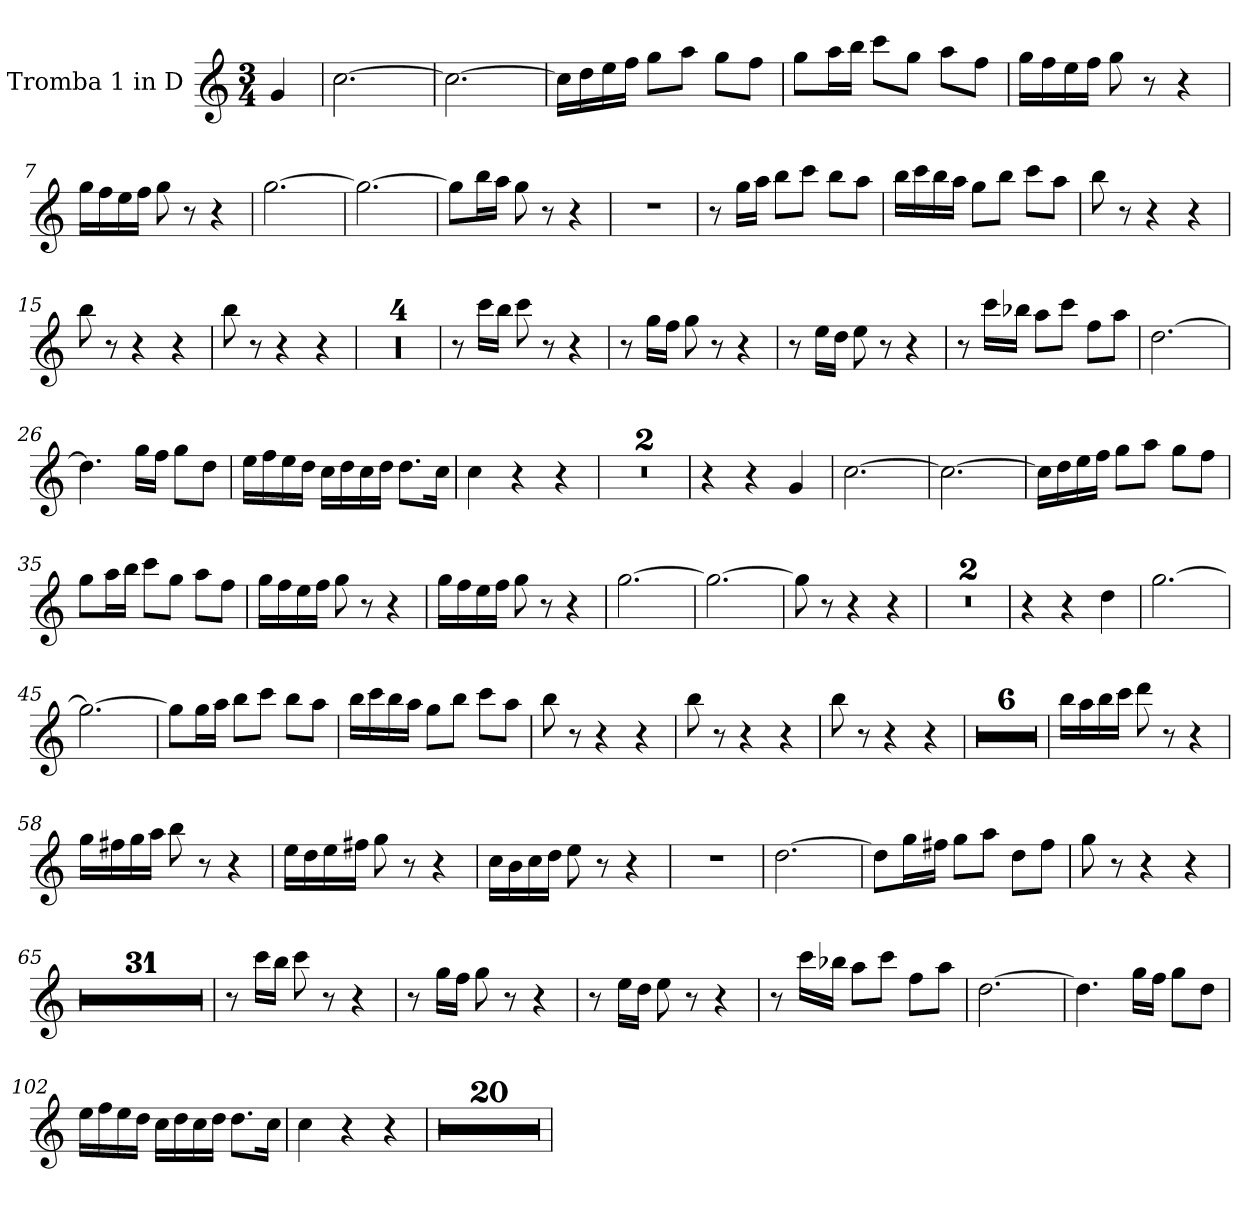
**kern
*part1
*staff1
*I"Tromba 1 in D
*clefG2
*ITrd-1c-2
*k[f#c#]
*M3/4
=1
4a/
=2
[2.dd\
=3
2.dd\_
=4
16dd\LL]
16ee\
16ff#\
16gg\JJ
8aa\L
8bb\J
8aa\L
8gg\J
!!LO:LB:g=z
=5
8aa\L
16bb\L
16ccc#\JJ
8ddd\L
8aa\J
8bb\L
8gg\J
=6
16aa\LL
16gg\
16ff#\
16gg\JJ
8aa\
8r
4r
=7
16aa\LL
16gg\
16ff#\
16gg\JJ
8aa\
8r
4r
!!LO:LB:g=z
=8
[2.aa\
=9
2.aa\_
=10
8aa\L]
16ccc#\L
16bb\JJ
8aa\
8r
4r
=11
2.r
!!LO:LB:g=z
=12
8r
16aa\LL
16bb\JJ
8ccc#\L
8ddd\J
8ccc#\L
8bb\J
=13
16ccc#\LL
16ddd\
16ccc#\
16bb\JJ
8aa\L
8ccc#\J
8ddd\L
8bb\J
=14
8ccc#\
8r
4r
4r
!!LO:LB:g=z
=15
8ccc#\
8r
4r
4r
=16
8ccc#\
8r
4r
4r
=17
2.r
=18
2.r
=19
2.r
=20
2.r
=21
8r
16ddd\LL
16ccc#\JJ
8ddd\
8r
4r
!!LO:LB:g=z
=22
8r
16aa\LL
16gg\JJ
8aa\
8r
4r
=23
8r
16ff#\LL
16ee\JJ
8ff#\
8r
4r
=24
8r
16ddd\LL
16cccn\JJ
8bb\L
8ddd\J
8gg\L
8bb\J
!!LO:LB:g=z
=25
[2.ee\
=26
4.ee\]
16aa\LL
16gg\JJ
8aa\L
8ee\J
=27
16ff#\LL
16gg\
16ff#\
16ee\JJ
16dd\LL
16ee\
16dd\
16ee\JJ
8.ee\L
16dd\Jk
=28
4dd\
4r
4r
!!LO:LB:g=z
=29
2.r
=30
2.r
=31
4r
4r
4a/
=32
[2.dd\
=33
2.dd\_
!!LO:LB:g=z
=34
16dd\LL]
16ee\
16ff#\
16gg\JJ
8aa\L
8bb\J
8aa\L
8gg\J
=35
8aa\L
16bb\L
16ccc#\JJ
8ddd\L
8aa\J
8bb\L
8gg\J
=36
16aa\LL
16gg\
16ff#\
16gg\JJ
8aa\
8r
4r
!!LO:LB:g=z
=37
16aa\LL
16gg\
16ff#\
16gg\JJ
8aa\
8r
4r
=38
[2.aa\
=39
2.aa\_
=40
8aa\]
8r
4r
4r
!!LO:LB:g=z
=41
2.r
=42
2.r
=43
4r
4r
4ee\
=44
[2.aa\
!!LO:LB:g=z
=45
2.aa\_
=46
8aa\L]
16aa\L
16bb\JJ
8ccc#\L
8ddd\J
8ccc#\L
8bb\J
=47
16ccc#\LL
16ddd\
16ccc#\
16bb\JJ
8aa\L
8ccc#\J
8ddd\L
8bb\J
=48
8ccc#\
8r
4r
4r
!!LO:PB:g=z
=49
8ccc#\
8r
4r
4r
=50
8ccc#\
8r
4r
4r
=51
2.r
=52
2.r
=53
2.r
=54
2.r
=55
2.r
=56
2.r
=57
16ccc#\LL
16bb\
16ccc#\
16ddd\JJ
8eee\
8r
4r
!!LO:LB:g=z
=58
16aa\LL
16gg#X\
16aa\
16bb\JJ
8ccc#\
8r
4r
=59
16ff#\LL
16ee\
16ff#\
16gg#X\JJ
8aa\
8r
4r
=60
16dd\LL
16cc#\
16dd\
16ee\JJ
8ff#\
8r
4r
!!LO:LB:g=z
=61
2.r
=62
[2.ee\
=63
8ee\L]
16aa\L
16gg#X\JJ
8aa\L
8bb\J
8ee\L
8gg#\J
!!LO:LB:g=z
=64
8aa\
8r
4r
4r
=65
2.r
=66
2.r
=67
2.r
=68
2.r
=69
2.r
=70
2.r
=71
2.r
=72
2.r
=73
2.r
=74
2.r
=75
2.r
=76
2.r
!!LO:LB:g=z
=77
2.r
=78
2.r
=79
2.r
=80
2.r
=81
2.r
=82
2.r
=83
2.r
=84
2.r
=85
2.r
=86
2.r
=87
2.r
=88
2.r
=89
2.r
=90
2.r
!!LO:LB:g=z
=91
2.r
=92
2.r
=93
2.r
=94
2.r
=95
2.r
=96
8r
16ddd\LL
16ccc#\JJ
8ddd\
8r
4r
!!LO:LB:g=z
=97
8r
16aa\LL
16gg\JJ
8aa\
8r
4r
=98
8r
16ff#\LL
16ee\JJ
8ff#\
8r
4r
=99
8r
16ddd\LL
16cccn\JJ
8bb\L
8ddd\J
8gg\L
8bb\J
=100
[2.ee\
!!LO:LB:g=z
=101
4.ee\]
16aa\LL
16gg\JJ
8aa\L
8ee\J
=102
16ff#\LL
16gg\
16ff#\
16ee\JJ
16dd\LL
16ee\
16dd\
16ee\JJ
8.ee\L
16dd\Jk
=103
4dd\
4r
4r
=104
2.r
=105
2.r
=106
2.r
=107
2.r
=108
2.r
!!LO:LB:g=z
=109
2.r
=110
2.r
=111
2.r
=112
2.r
=113
2.r
=114
2.r
=115
2.r
=116
2.r
=117
2.r
=118
2.r
=119
2.r
=120
2.r
=121
2.r
=122
2.r
!!LO:LB:g=z
=123
2.r
=
*-
